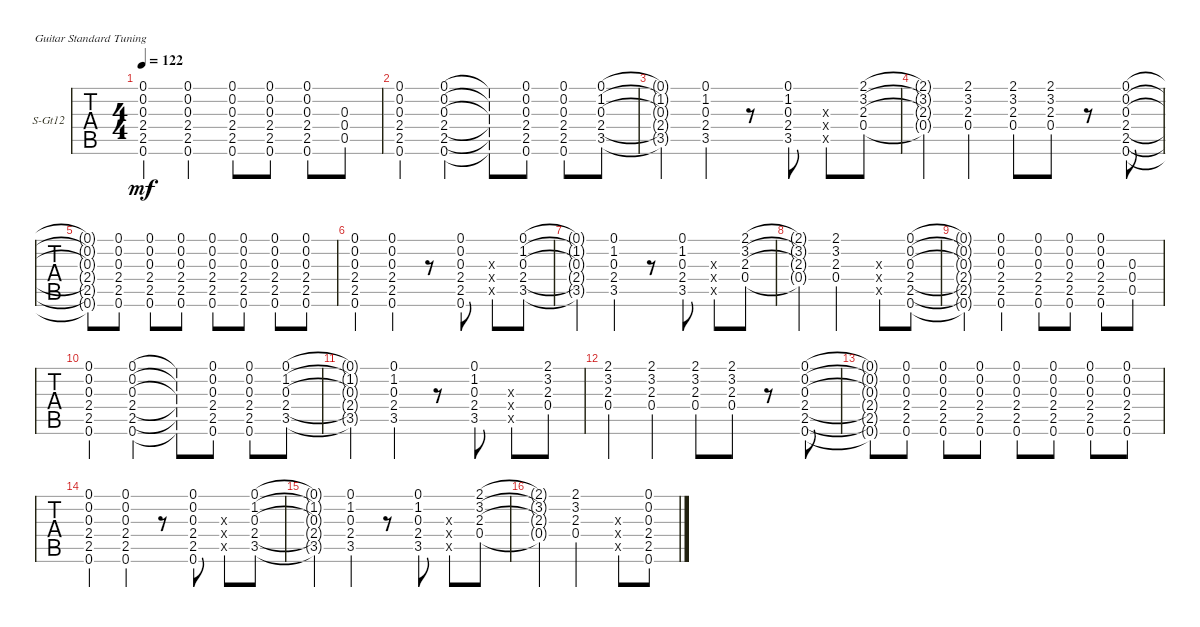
\bracketExtendMode groupsimilarinstruments
\firstSystemTrackNameOrientation horizontal
\otherSystemsTrackNameOrientation horizontal
\track ("12 St. Steel Guitar" "S-Gt12") {instrument acousticguitarsteel}
\staff {tabs}
\tuning (E4 B3 G3 D3 A2 E2)
\ts (4 4)
\tempo 122
\clef g2
\scale
0.333333
\ks c
(0.6{t} 2.5{t} 2.4{t} 0.3{t} 0.2{t} 0.1{t}).4{dy mf} (0.1 0.2 0.3 2.4 2.5 0.6).4 (0.1 0.2 0.3 2.4 2.5 0.6).8 (0.1 0.2 0.3 2.4 2.5 0.6).8 (0.1 0.2 0.3 2.4 2.5 0.6).8 (0.5 0.4 0.3).8 |
\scale
0.333333 (0.6 2.5 2.4 0.3 0.2 0.1).4 (0.6 2.5 2.4 0.3 0.2 0.1).4 (0.6{t} 2.5{t} 2.4{t} 0.3{t} 0.2{t} 0.1{t}).8 (0.6 2.5 2.4 0.3 0.2 0.1).8 (0.6 2.5 2.4 0.3 0.2 0.1).8 (0.1 1.2 0.3 2.4 3.5).8 |
\scale
0.333333 (3.5{t} 2.4{t} 0.3{t} 1.2{t} 0.1{t}).4 (3.5 2.4 0.3 1.2 0.1).4 r.8 (3.5 2.4 0.3 1.2 0.1).8 (0.3{x} 0.4{x} 0.5{x}).8 (0.4 2.3 3.2 2.1).8 |
\scale
0.333333 (2.1{t} 3.2{t} 2.3{t} 0.4{t}).4 (0.4 2.3 3.2 2.1).4 (0.4 2.3 3.2 2.1).8 (0.4 2.3 3.2 2.1).8 r.8 (0.1 0.2 0.3 2.4 2.5 0.6).8 |
\scale
0.333333 (0.6{t} 2.5{t} 2.4{t} 0.3{t} 0.2{t} 0.1{t}).8 (0.6 2.5 2.4 0.3 0.2 0.1).8 (0.6 2.5 2.4 0.3 0.2 0.1).8 (0.6 2.5 2.4 0.3 0.2 0.1).8 (0.6 2.5 2.4 0.3 0.2 0.1).8 (0.6 2.5 2.4 0.3 0.2 0.1).8 (0.6 2.5 2.4 0.3 0.2 0.1).8 (0.6 2.5 2.4 0.3 0.2 0.1).8 |
\scale
0.333333 (0.6 2.5 2.4 0.3 0.2 0.1).4 (0.6 2.5 2.4 0.3 0.2 0.1).4 r.8 (0.1 0.2 0.3 2.4 2.5 0.6).8 (0.5{x} 0.4{x} 0.3{x}).8 (3.5 2.4 0.3 1.2 0.1).8 |
\scale
0.333333 (0.1{t} 1.2{t} 0.3{t} 2.4{t} 3.5{t}).4 (3.5 2.4 0.3 1.2 0.1).4 r.8 (0.1 1.2 0.3 2.4 3.5).8 (0.5{x} 0.4{x} 0.3{x}).8 (0.4 2.3 3.2 2.1).8 |
\scale
0.333333 (2.1{t} 3.2{t} 2.3{t} 0.4{t}).4 (2.1 3.2 2.3 0.4).2 (0.3{x} 0.4{x} 0.5{x}).8 (0.6 2.5 2.4 0.3 0.2 0.1).8 |
\scale
0.333333 (0.6{t} 2.5{t} 2.4{t} 0.3{t} 0.2{t} 0.1{t}).4 (0.1 0.2 0.3 2.4 2.5 0.6).4 (0.1 0.2 0.3 2.4 2.5 0.6).8 (0.1 0.2 0.3 2.4 2.5 0.6).8 (0.1 0.2 0.3 2.4 2.5 0.6).8 (0.5 0.4 0.3).8 |
\scale
0.333333 (0.6 2.5 2.4 0.3 0.2 0.1).4 (0.6 2.5 2.4 0.3 0.2 0.1).4 (0.6{t} 2.5{t} 2.4{t} 0.3{t} 0.2{t} 0.1{t}).8 (0.6 2.5 2.4 0.3 0.2 0.1).8 (0.6 2.5 2.4 0.3 0.2 0.1).8 (0.1 1.2 0.3 2.4 3.5).8 |
\scale
0.333333 (3.5{t} 2.4{t} 0.3{t} 1.2{t} 0.1{t}).4 (3.5 2.4 0.3 1.2 0.1).4 r.8 (3.5 2.4 0.3 1.2 0.1).8 (0.3{x} 0.4{x} 0.5{x}).8 (0.4 2.3 3.2 2.1).8 |
\scale
0.333333 (2.1 3.2 2.3 0.4).4 (0.4 2.3 3.2 2.1).4 (0.4 2.3 3.2 2.1).8 (0.4 2.3 3.2 2.1).8 r.8 (0.1 0.2 0.3 2.4 2.5 0.6).8 |
\scale
0.333333 (0.6{t} 2.5{t} 2.4{t} 0.3{t} 0.2{t} 0.1{t}).8 (0.6 2.5 2.4 0.3 0.2 0.1).8 (0.6 2.5 2.4 0.3 0.2 0.1).8 (0.6 2.5 2.4 0.3 0.2 0.1).8 (0.6 2.5 2.4 0.3 0.2 0.1).8 (0.6 2.5 2.4 0.3 0.2 0.1).8 (0.6 2.5 2.4 0.3 0.2 0.1).8 (0.6 2.5 2.4 0.3 0.2 0.1).8 |
\scale
0.333333 (0.6 2.5 2.4 0.3 0.2 0.1).4 (0.6 2.5 2.4 0.3 0.2 0.1).4 r.8 (0.1 0.2 0.3 2.4 2.5 0.6).8 (0.5{x} 0.4{x} 0.3{x}).8 (3.5 2.4 0.3 1.2 0.1).8 |
\scale
0.333333 (0.1{t} 1.2{t} 0.3{t} 2.4{t} 3.5{t}).4 (3.5 2.4 0.3 1.2 0.1).4 r.8 (0.1 1.2 0.3 2.4 3.5).8 (0.5{x} 0.4{x} 0.3{x}).8 (0.4 2.3 3.2 2.1).8 |
\scale
0.333333 (2.1{t} 3.2{t} 2.3{t} 0.4{t}).4 (2.1 3.2 2.3 0.4).2 (0.3{x} 0.4{x} 0.5{x}).8 (0.6 2.5 2.4 0.3 0.2 0.1).8
